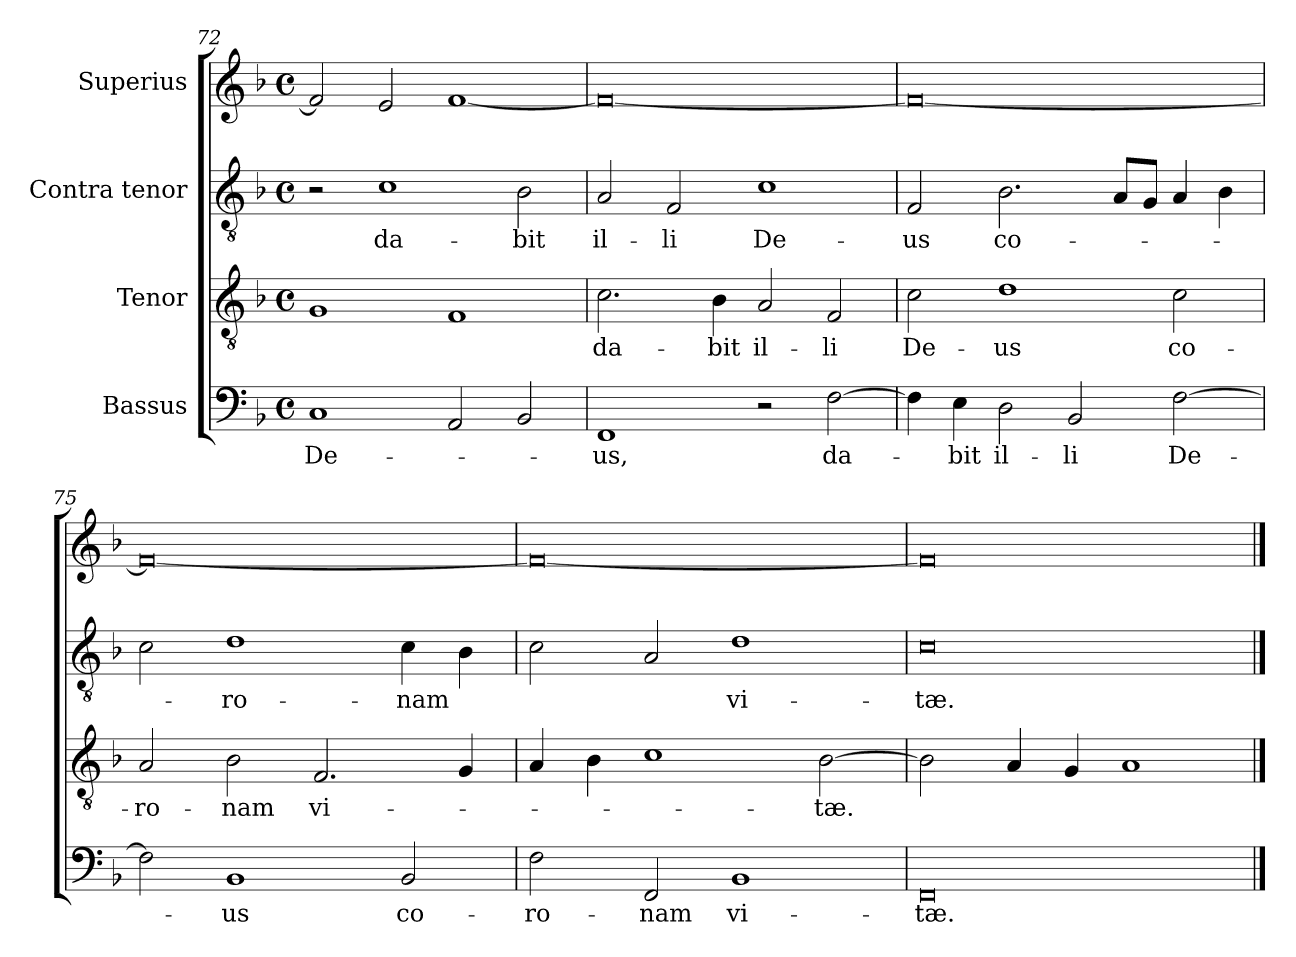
**kern	**text	**kern	**text	**kern	**text	**kern	**text
*part4	*part4	*part3	*part3	*part2	*part2	*part1	*part1
*staff4	*staff4	*staff3	*staff3	*staff2	*staff2	*staff1	*staff1
*I"Bassus	*	*I"Tenor	*	*I"Contra tenor	*	*I"Superius	*
*clefF4	*	*clefGv2	*	*clefGv2	*	*clefG2	*
*k[b-]	*	*k[b-]	*	*k[b-]	*	*k[b-]	*
*F:	*	*F:	*	*F:	*	*F:	*
*M4/4	*	*M4/4	*	*M4/4	*	*M4/4	*
*met(c)	*	*met(c)	*	*met(c)	*	*met(c)	*
=72	=72	=72	=72	=72	=72	=72	=72
!	!LO:LY:b	!	!	!	!	!	!
1C	De-	1G	.	2r	.	2f/]	.
!	!	!	!	!	!LO:LY:b	!	!
.	.	.	.	1c	da-	2e/	.
2AA/	.	1F	.	.	.	[1f	.
!	!	!	!	!	!LO:LY:b	!	!
2BB-/	.	.	.	2B-\	-bit	.	.
!!LO:LB:g=z
=73	=73	=73	=73	=73	=73	=73	=73
!	!LO:LY:b	!	!LO:LY:b	!	!LO:LY:b	!	!
1FF	-us,	2.c\	da-	2A/	il-	0f_	.
!	!	!	!	!	!LO:LY:b	!	!
.	.	.	.	2F/	-li	.	.
!	!	!	!LO:LY:b	!	!	!	!
.	.	4B-\	-bit	.	.	.	.
!	!	!	!LO:LY:b	!	!LO:LY:b	!	!
2r	.	2A/	il-	1c	De-	.	.
!	!LO:LY:b	!	!LO:LY:b	!	!	!	!
[2F\	da-	2F/	-li	.	.	.	.
=74	=74	=74	=74	=74	=74	=74	=74
!	!	!	!LO:LY:b	!	!LO:LY:b	!	!
4F\]	.	2c\	De-	2F/	-us	0f_	.
!	!LO:LY:b	!	!	!	!	!	!
4E\	-bit	.	.	.	.	.	.
!	!LO:LY:b	!	!LO:LY:b	!	!LO:LY:b	!	!
2D\	il-	1d	-us	2.B-\	co-	.	.
!	!LO:LY:b	!	!	!	!	!	!
2BB-/	-li	.	.	.	.	.	.
.	.	.	.	8A/L	.	.	.
.	.	.	.	8G/J	.	.	.
!	!LO:LY:b	!	!LO:LY:b	!	!	!	!
[2F\	De-	2c\	co-	4A/	.	.	.
.	.	.	.	4B-\	.	.	.
=75	=75	=75	=75	=75	=75	=75	=75
!	!	!	!LO:LY:b	!	!	!	!
2F\]	.	2A/	-ro-	2c\	.	0f_	.
!	!LO:LY:b	!	!LO:LY:b	!	!LO:LY:b	!	!
1BB-	-us	2B-\	-nam	1d	-ro-	.	.
!	!	!	!LO:LY:b	!	!	!	!
.	.	2.F/	vi-	.	.	.	.
!	!LO:LY:b	!	!	!	!LO:LY:b	!	!
2BB-/	co-	.	.	4c\	-nam	.	.
.	.	4G/	.	4B-\	.	.	.
=76	=76	=76	=76	=76	=76	=76	=76
!	!LO:LY:b	!	!	!	!	!	!
2F\	-ro-	4A/	.	2c\	.	0f_	.
.	.	4B-\	.	.	.	.	.
!	!LO:LY:b	!	!	!	!	!	!
2FF/	-nam	1c	.	2A/	.	.	.
!	!LO:LY:b	!	!	!	!LO:LY:b	!	!
1BB-	vi-	.	.	1d	vi-	.	.
!	!	!	!LO:LY:b	!	!	!	!
.	.	[2B-\	-tæ.	.	.	.	.
=77	=77	=77	=77	=77	=77	=77	=77
!	!LO:LY:b	!	!	!	!LO:LY:b	!	!
0FF	-tæ.	2B-\]	.	0c	-tæ.	0f]	.
.	.	4A/	.	.	.	.	.
.	.	4G/	.	.	.	.	.
.	.	1A	.	.	.	.	.
==	==	==	==	==	==	==	==
*-	*-	*-	*-	*-	*-	*-	*-
